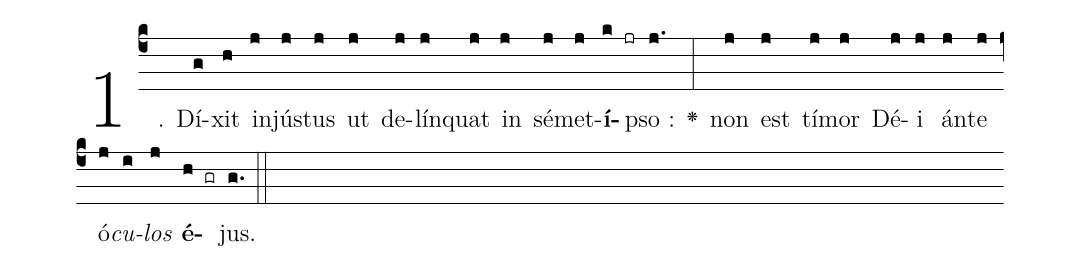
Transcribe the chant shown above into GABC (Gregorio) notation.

%%
(c4)
1.( )
Dí(g)xit(h) in(j)jú(j)stus(j) ut(j) de(j)lín(j)quat(j) in(j) sé(j)met(j)<b>í</b>(k jr)pso :(j.) <v>\greheightstar</v>(:)
non(j) est(j) tí(j)mor(j) Dé(j)i(j/) án(j)te(j) ó(j)<i>cu</i>(i)<i>los</i>(j) <b>é</b>(h gr)jus.(g.) (::)
